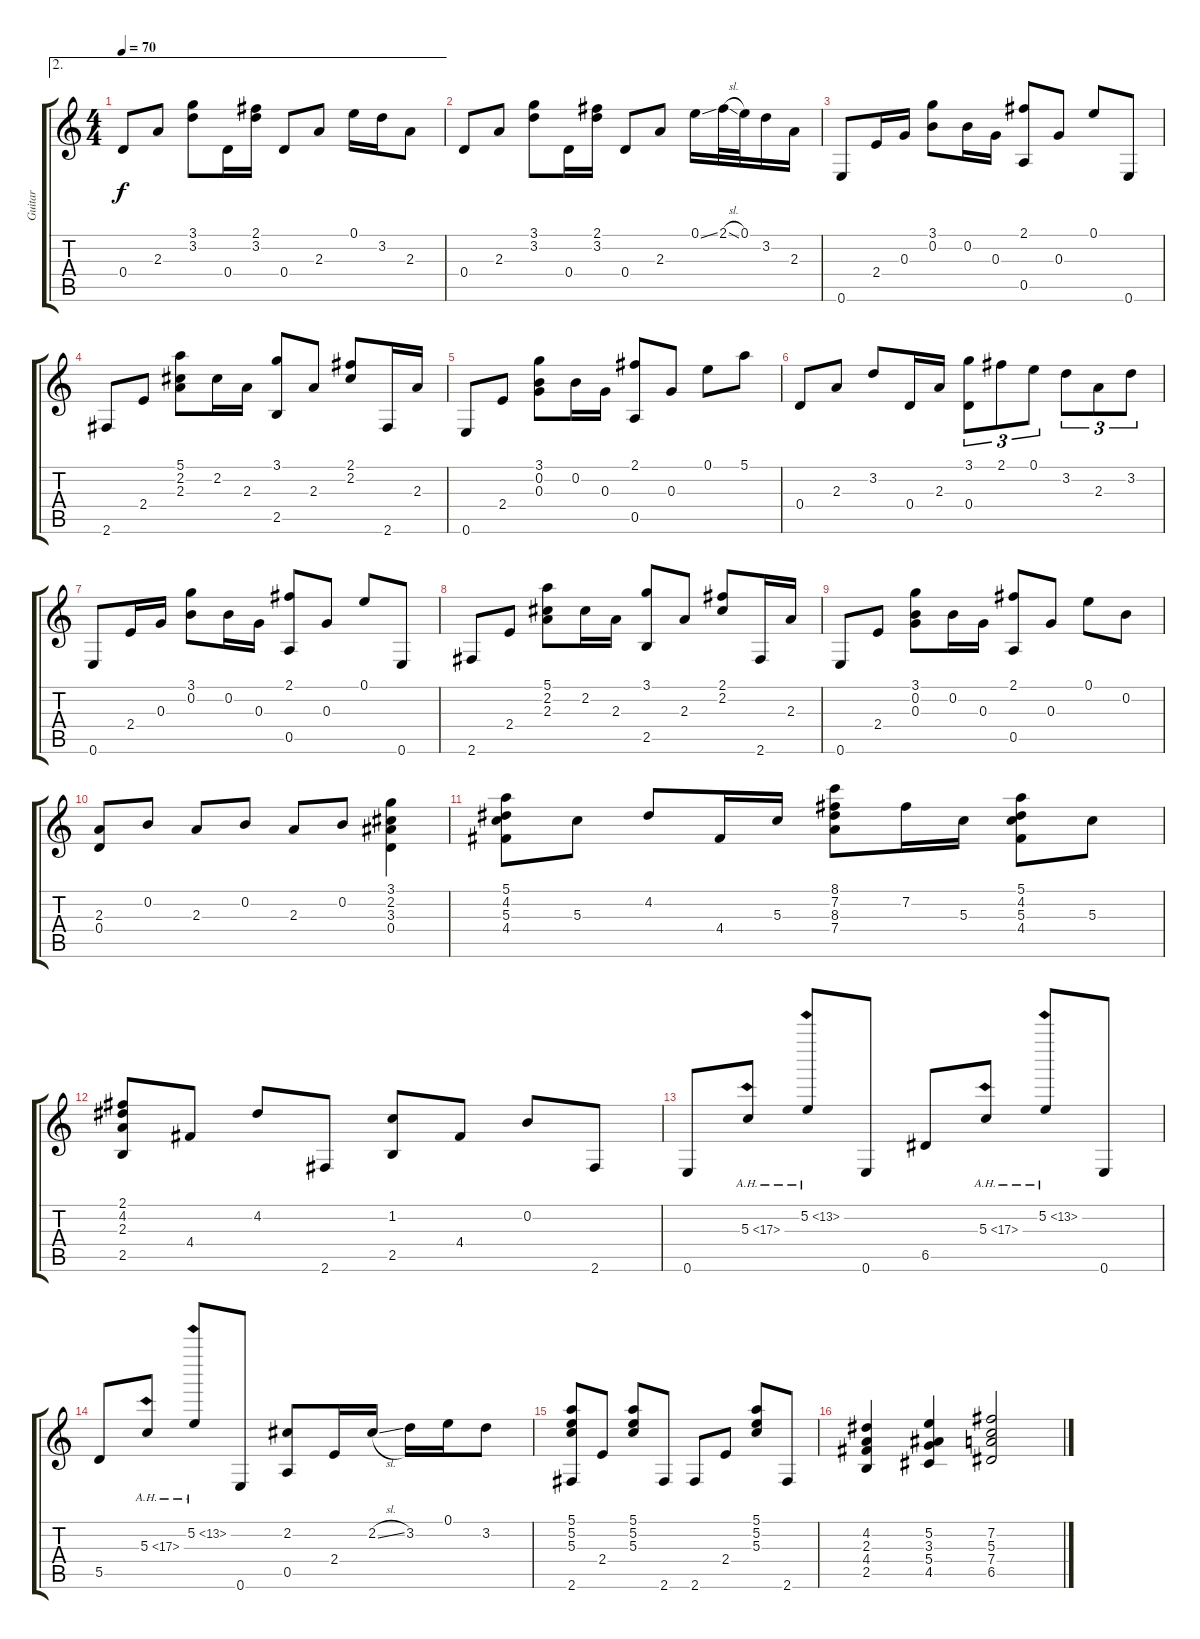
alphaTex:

\track ("Guitar" "Guitar") {instrument acousticguitarsteel}
\staff {score tabs}
\tuning (E4 B3 G3 D3 A2 E2) {hide}
\ae 2
\ts (4 4)
\tempo 70
\clef g2
\ks c
0.4.8{dy f} 2.3.8 (3.1 3.2).8 0.4.16 (2.1 3.2).16 0.4.8 2.3.8 0.1.16 3.2.16 2.3.8 |
0.4.8 2.3.8 (3.1 3.2).8 0.4.16 (2.1 3.2).16 0.4.8 2.3.8 0.1{ss}.16 2.1{sl}.32 0.1.32 3.2.16 2.3.16 |
0.6.8 2.4.16 0.3.16 (3.1 0.2).8 0.2.16 0.3.16 (2.1 0.5).8 0.3.8 0.1.8 0.6.8 |
2.6.8 2.4.8 (5.1 2.2 2.3).8 2.2.16 2.3.16 (3.1 2.5).8 2.3.8 (2.1 2.2).8 2.6.16 2.3.16 |
0.6.8 2.4.8 (3.1 0.2 0.3).8 0.2.16 0.3.16 (2.1 0.5).8 0.3.8 0.1.8 5.1.8 |
0.4.8 2.3.8 3.2.8 0.4.16 2.3.16 (3.1 0.4).8{tu (3 2)} 2.1.8{tu (3 2)} 0.1.8{tu (3 2)} 3.2.8{tu (3 2)} 2.3.8{tu (3 2)} 3.2.8{tu (3 2)} |
0.6.8 2.4.16 0.3.16 (3.1 0.2).8 0.2.16 0.3.16 (2.1 0.5).8 0.3.8 0.1.8 0.6.8 |
2.6.8 2.4.8 (5.1 2.2 2.3).8 2.2.16 2.3.16 (3.1 2.5).8 2.3.8 (2.1 2.2).8 2.6.16 2.3.16 |
0.6.8 2.4.8 (3.1 0.2 0.3).8 0.2.16 0.3.16 (2.1 0.5).8 0.3.8 0.1.8 0.2.8 |
(2.3 0.4).8 0.2.8 2.3.8 0.2.8 2.3.8 0.2.8 (3.1 2.2 3.3 0.4).4 |
(5.1 4.2 5.3 4.4).8 5.3.8 4.2.8 4.4.16 5.3.16 (8.1 7.2 8.3 7.4).8 7.2.16 5.3.16 (5.1 4.2 5.3 4.4).8 5.3.8 |
(2.1 4.2 2.3 2.5).8 4.4.8 4.2.8 2.6.8 (1.2 2.5).8 4.4.8 0.2.8 2.6.8 |
0.6.8 5.3{ah 12}.8 5.2{ah 8}.8 0.6.8 6.5.8 5.3{ah 12}.8 5.2{ah 8}.8 0.6.8 |
5.5.8 5.3{ah 12}.8 5.2{ah 8}.8 0.6.8 (2.2 0.5).8 2.4.16 2.2{sl}.16 3.2.16 0.1.16 3.2.8 |
(5.1 5.2 5.3 2.6).8 2.4.8 (5.1 5.2 5.3).8 2.6.8 2.6.8 2.4.8 (5.1 5.2 5.3).8 2.6.8 |
(4.2 2.3 4.4 2.5).4 (5.2 3.3 5.4 4.5).4 (7.2 5.3 7.4 6.5).2
